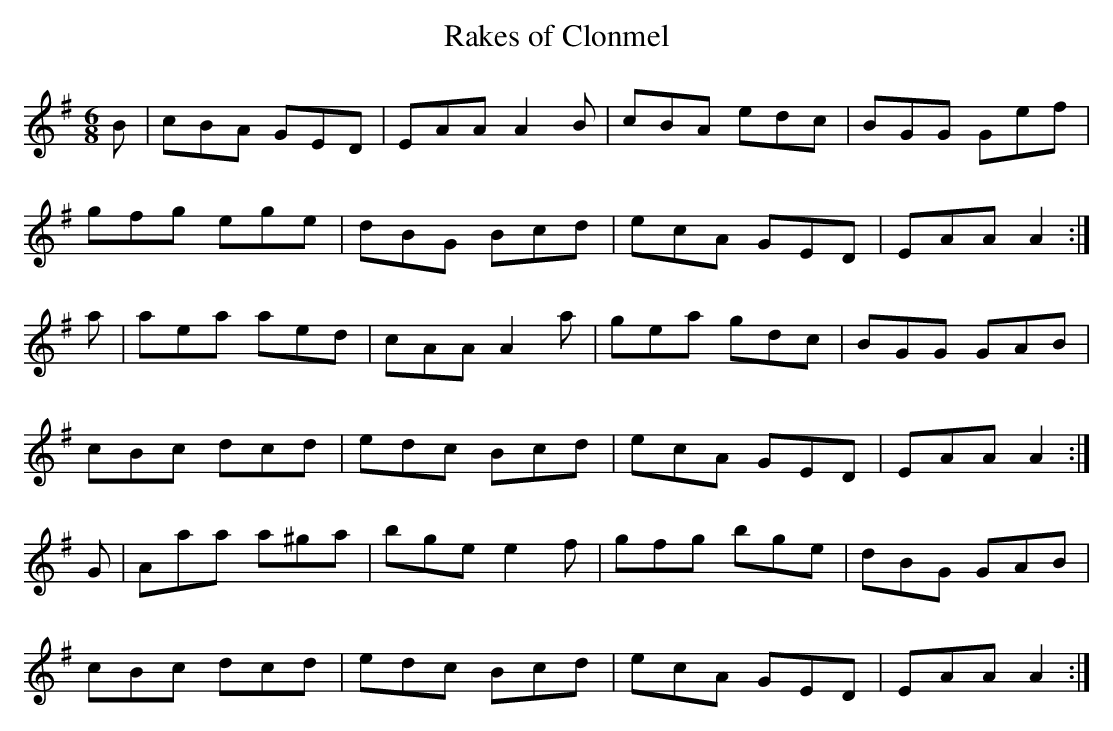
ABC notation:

X:1
T:Rakes of Clonmel
M:6/8
L:1/8
K:A Dorian
B|cBA GED|EAA A2B|cBA edc|BGG Gef|!
gfg ege|dBG Bcd|ecA GED|EAA A2:|!
a|aea aed|cAA A2a|gea gdc|BGG GAB|!
cBc dcd|edc Bcd|ecA GED|EAA A2:|!
G|Aaa a^ga|bge e2f|gfg bge|dBG GAB|!
cBc dcd|edc Bcd|ecA GED|EAA A2:|!
